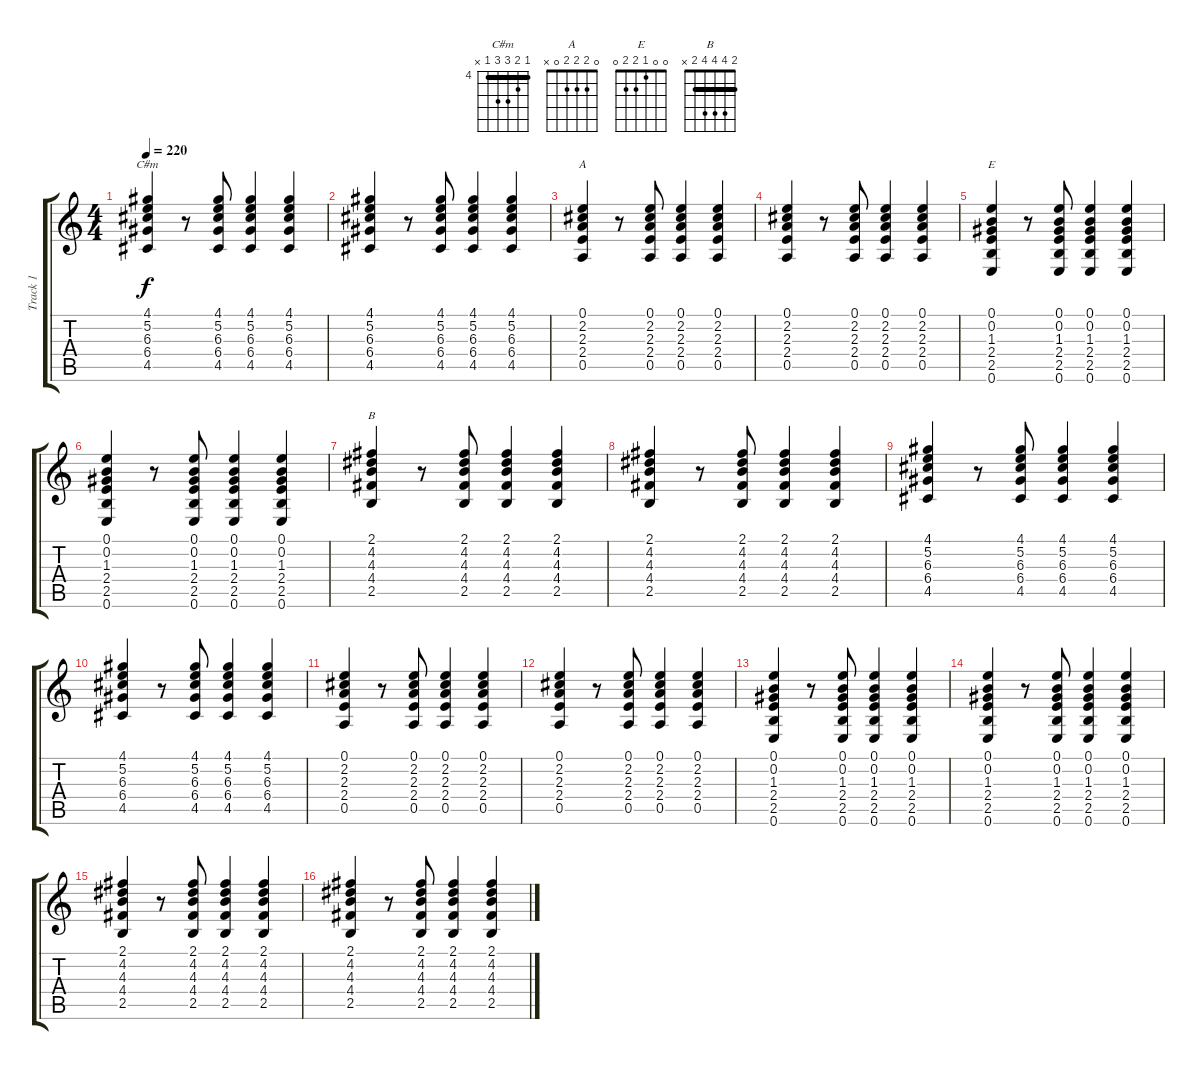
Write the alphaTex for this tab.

\track ("Track 1" "Track 1") {instrument acousticguitarnylon}
\staff {score tabs}
\tuning (E4 B3 G3 D3 A2 E2) {hide}
\chord ("C#m" 4 5 6 6 4 x) {firstfret 4 barre 4}
\chord ("A" 0 2 2 2 0 x)
\chord ("E" 0 0 1 2 2 0)
\chord ("B" 2 4 4 4 2 x) {barre 2}
\ts (4 4)
\tempo 220
\clef g2
\ks c
(4.1 5.2 6.3 6.4 4.5).4{ch "C#m" dy f instrument acousticguitarnylon} r.8 (4.1 5.2 6.3 6.4 4.5).8 (4.1 5.2 6.3 6.4 4.5).4 (4.1 5.2 6.3 6.4 4.5).4 |
(4.1 5.2 6.3 6.4 4.5).4 r.8 (4.1 5.2 6.3 6.4 4.5).8 (4.1 5.2 6.3 6.4 4.5).4 (4.1 5.2 6.3 6.4 4.5).4 |
(0.1 2.2 2.3 2.4 0.5).4{ch "A"} r.8 (0.1 2.2 2.3 2.4 0.5).8 (0.1 2.2 2.3 2.4 0.5).4 (0.1 2.2 2.3 2.4 0.5).4 |
(0.1 2.2 2.3 2.4 0.5).4 r.8 (0.1 2.2 2.3 2.4 0.5).8 (0.1 2.2 2.3 2.4 0.5).4 (0.1 2.2 2.3 2.4 0.5).4 |
(0.1 0.2 1.3 2.4 2.5 0.6).4{ch "E"} r.8 (0.1 0.2 1.3 2.4 2.5 0.6).8 (0.1 0.2 1.3 2.4 2.5 0.6).4 (0.1 0.2 1.3 2.4 2.5 0.6).4 |
(0.1 0.2 1.3 2.4 2.5 0.6).4 r.8 (0.1 0.2 1.3 2.4 2.5 0.6).8 (0.1 0.2 1.3 2.4 2.5 0.6).4 (0.1 0.2 1.3 2.4 2.5 0.6).4 |
(2.1 4.2 4.3 4.4 2.5).4{ch "B"} r.8 (2.1 4.2 4.3 4.4 2.5).8 (2.1 4.2 4.3 4.4 2.5).4 (2.1 4.2 4.3 4.4 2.5).4 |
(2.1 4.2 4.3 4.4 2.5).4 r.8 (2.1 4.2 4.3 4.4 2.5).8 (2.1 4.2 4.3 4.4 2.5).4 (2.1 4.2 4.3 4.4 2.5).4 |
(4.1 5.2 6.3 6.4 4.5).4 r.8 (4.1 5.2 6.3 6.4 4.5).8 (4.1 5.2 6.3 6.4 4.5).4 (4.1 5.2 6.3 6.4 4.5).4 |
(4.1 5.2 6.3 6.4 4.5).4 r.8 (4.1 5.2 6.3 6.4 4.5).8 (4.1 5.2 6.3 6.4 4.5).4 (4.1 5.2 6.3 6.4 4.5).4 |
(0.1 2.2 2.3 2.4 0.5).4 r.8 (0.1 2.2 2.3 2.4 0.5).8 (0.1 2.2 2.3 2.4 0.5).4 (0.1 2.2 2.3 2.4 0.5).4 |
(0.1 2.2 2.3 2.4 0.5).4 r.8 (0.1 2.2 2.3 2.4 0.5).8 (0.1 2.2 2.3 2.4 0.5).4 (0.1 2.2 2.3 2.4 0.5).4 |
(0.1 0.2 1.3 2.4 2.5 0.6).4 r.8 (0.1 0.2 1.3 2.4 2.5 0.6).8 (0.1 0.2 1.3 2.4 2.5 0.6).4 (0.1 0.2 1.3 2.4 2.5 0.6).4 |
(0.1 0.2 1.3 2.4 2.5 0.6).4 r.8 (0.1 0.2 1.3 2.4 2.5 0.6).8 (0.1 0.2 1.3 2.4 2.5 0.6).4 (0.1 0.2 1.3 2.4 2.5 0.6).4 |
(2.1 4.2 4.3 4.4 2.5).4 r.8 (2.1 4.2 4.3 4.4 2.5).8 (2.1 4.2 4.3 4.4 2.5).4 (2.1 4.2 4.3 4.4 2.5).4 |
(2.1 4.2 4.3 4.4 2.5).4 r.8 (2.1 4.2 4.3 4.4 2.5).8 (2.1 4.2 4.3 4.4 2.5).4 (2.1 4.2 4.3 4.4 2.5).4
